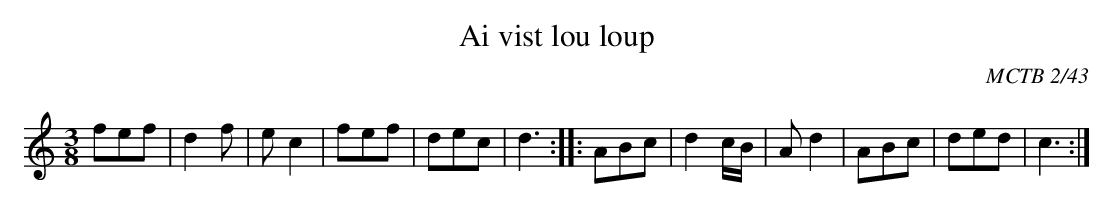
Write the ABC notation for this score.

X:1
T:Ai vist lou loup
C:MCTB 2/43
M:3/8
L:1/8
K:C
fef|d2f|ec2|fef|dec|d3:|\
|:ABc|d2c/B/|Ad2|ABc|ded|c3:|
